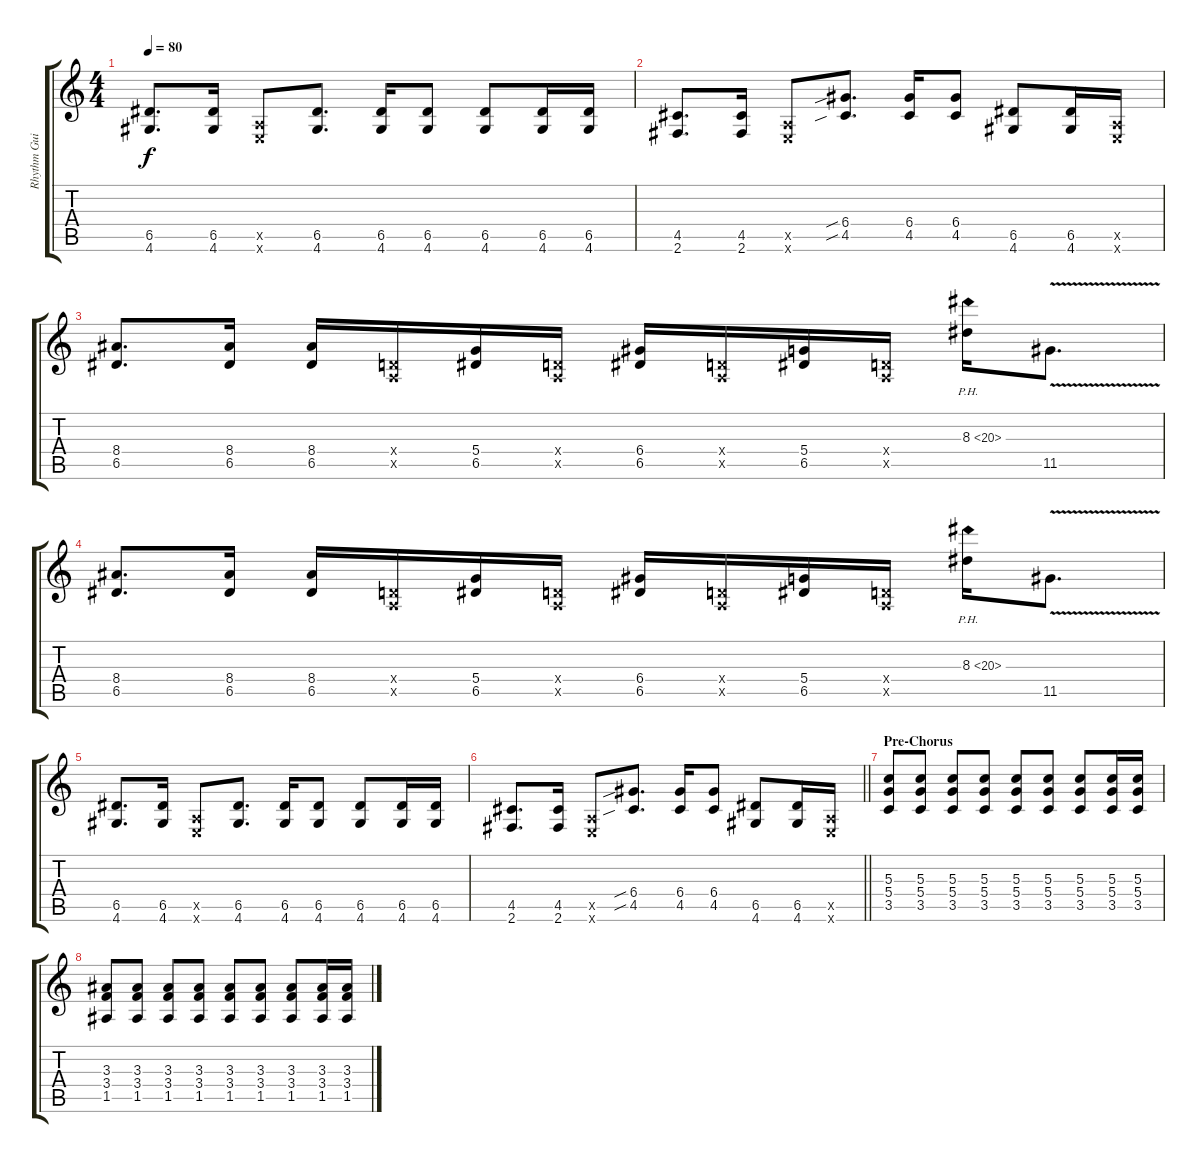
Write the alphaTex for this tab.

\track ("Rhythm Guitar" "Rhythm Gui") {instrument distortionguitar}
\staff {score tabs}
\tuning (E4 B3 G3 D3 A2 E2) {hide}
\ts (4 4)
\tempo 80
\clef g2
\ks c
(6.5 4.6).8{d dy f} (6.5 4.6).16 (0.5{x} 0.6{x}).8 (6.5 4.6).8{d} (6.5 4.6).16 (6.5 4.6).8 (6.5 4.6).8 (6.5 4.6).16 (6.5 4.6).16 |
(4.5 2.6).8{d} (4.5 2.6).16 (0.5{x} 0.6{x}).8 (6.4{sib} 4.5{sib}).8{d} (6.4 4.5).16 (6.4 4.5).8 (6.5 4.6).8 (6.5 4.6).16 (0.5{x} 0.6{x}).16 |
(8.4 6.5).8{d} (8.4 6.5).16 (8.4 6.5).16 (0.4{x} 0.5{x}).16 (5.4 6.5).16 (0.4{x} 0.5{x}).16 (6.4 6.5).16 (0.4{x} 0.5{x}).16 (5.4 6.5).16 (0.4{x} 0.5{x}).16 8.3{ph 12}.16 11.5{v}.8{d} |
(8.4 6.5).8{d} (8.4 6.5).16 (8.4 6.5).16 (0.4{x} 0.5{x}).16 (5.4 6.5).16 (0.4{x} 0.5{x}).16 (6.4 6.5).16 (0.4{x} 0.5{x}).16 (5.4 6.5).16 (0.4{x} 0.5{x}).16 8.3{ph 12}.16 11.5{v}.8{d} |
(6.5 4.6).8{d} (6.5 4.6).16 (0.5{x} 0.6{x}).8 (6.5 4.6).8{d} (6.5 4.6).16 (6.5 4.6).8 (6.5 4.6).8 (6.5 4.6).16 (6.5 4.6).16 |
\barLineRight lightlight
(4.5 2.6).8{d} (4.5 2.6).16 (0.5{x} 0.6{x}).8 (6.4{sib} 4.5{sib}).8{d} (6.4 4.5).16 (6.4 4.5).8 (6.5 4.6).8 (6.5 4.6).16 (0.5{x} 0.6{x}).16 |
\section ("" "Pre-Chorus")
(5.3 5.4 3.5).8 (5.3 5.4 3.5).8 (5.3 5.4 3.5).8 (5.3 5.4 3.5).8 (5.3 5.4 3.5).8 (5.3 5.4 3.5).8 (5.3 5.4 3.5).8 (5.3 5.4 3.5).16 (5.3 5.4 3.5).16 |
(3.3 3.4 1.5).8 (3.3 3.4 1.5).8 (3.3 3.4 1.5).8 (3.3 3.4 1.5).8 (3.3 3.4 1.5).8 (3.3 3.4 1.5).8 (3.3 3.4 1.5).8 (3.3 3.4 1.5).16 (3.3 3.4 1.5).16
